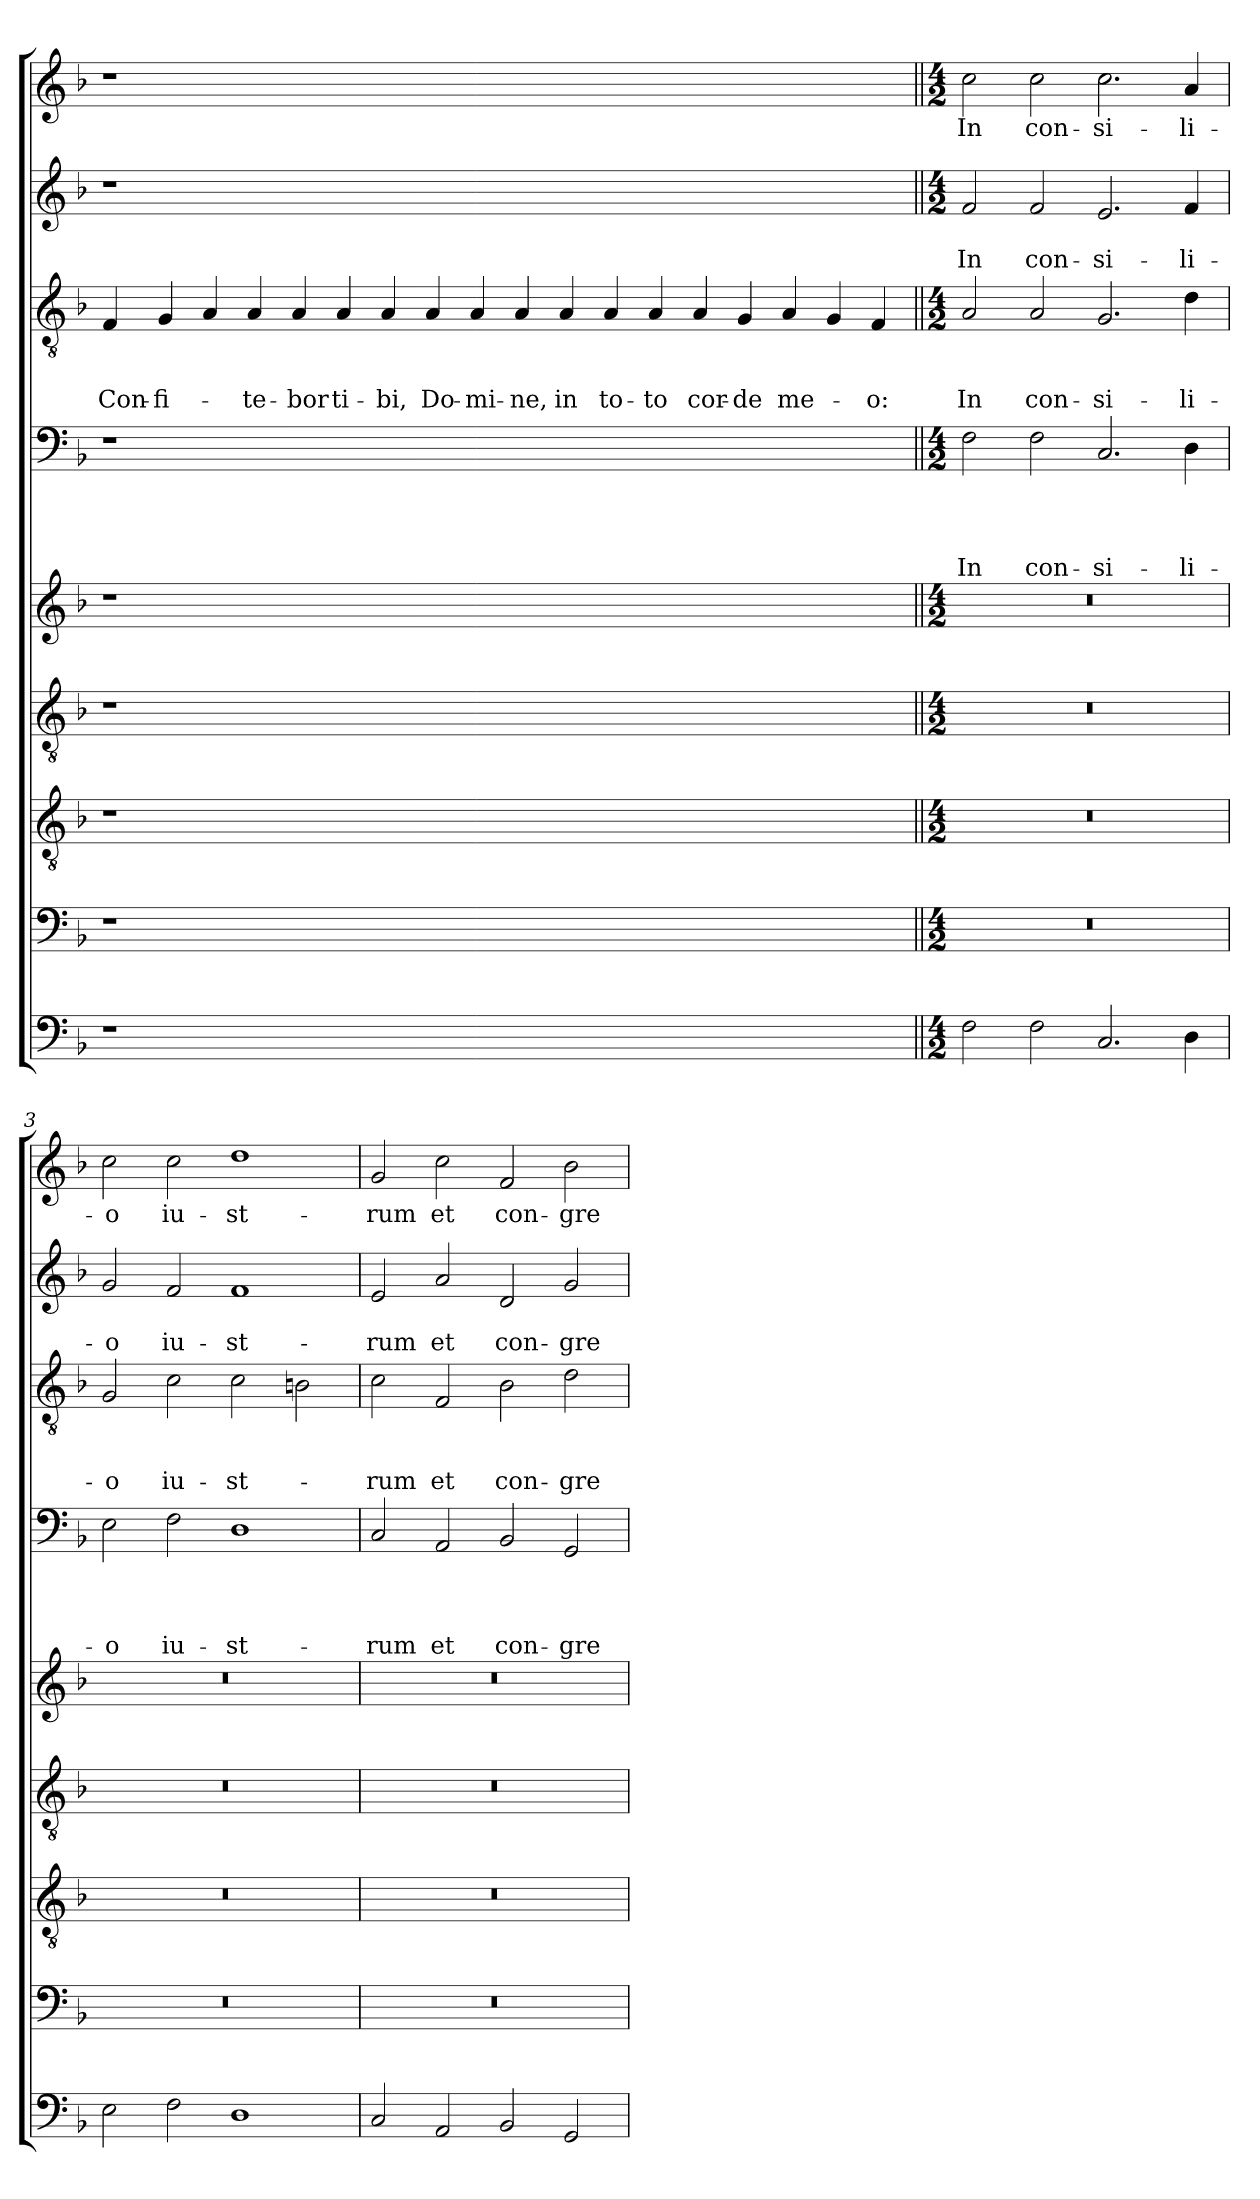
**kern	**kern	**kern	**kern	**kern	**kern	**text	**text	**text	**text	**kern	**text	**text	**text	**kern	**text	**text	**kern	**text
*part9	*part8	*part7	*part6	*part5	*part4	*part4	*part4	*part4	*part4	*part3	*part3	*part3	*part3	*part2	*part2	*part2	*part1	*part1
*staff9	*staff8	*staff7	*staff6	*staff5	*staff4	*staff4	*staff4	*staff4	*staff4	*staff3	*staff3	*staff3	*staff3	*staff2	*staff2	*staff2	*staff1	*staff1
*clefF4	*clefF4	*clefGv2	*clefGv2	*clefG2	*clefF4	*	*	*	*	*clefGv2	*	*	*	*clefG2	*	*	*clefG2	*
*k[b-]	*k[b-]	*k[b-]	*k[b-]	*k[b-]	*k[b-]	*	*	*	*	*k[b-]	*	*	*	*k[b-]	*	*	*k[b-]	*
*F:	*F:	*F:	*F:	*F:	*F:	*	*	*	*	*F:	*	*	*	*F:	*	*	*F:	*
=1	=1	=1	=1	=1	=1	=1	=1	=1	=1	=1	=1	=1	=1	=1	=1	=1	=1	=1
!	!	!	!	!	!	!	!	!	!	!LO:N:head=solid	!	!	!LO:LY:b	!	!	!	!	!
1r	1r	1r	1r	1r	1r	.	.	.	.	4F	.	.	Con-	1r	.	.	1r	.
!	!	!	!	!	!	!	!	!	!	!LO:N:head=solid	!	!	!LO:LY:b	!	!	!	!	!
.	.	.	.	.	.	.	.	.	.	4G	.	.	-fi-	.	.	.	.	.
!	!	!	!	!	!	!	!	!	!	!LO:N:head=solid	!	!	!	!	!	!	!	!
.	.	.	.	.	.	.	.	.	.	4A	.	.	.	.	.	.	.	.
!	!	!	!	!	!	!	!	!	!	!LO:N:head=solid	!	!	!LO:LY:b	!	!	!	!	!
.	.	.	.	.	.	.	.	.	.	4A	.	.	-te-	.	.	.	.	.
!	!	!	!	!	!	!	!	!	!	!LO:N:head=solid	!	!	!LO:LY:b	!	!	!	!	!
2%7ryy	2%7ryy	2%7ryy	2%7ryy	2%7ryy	2%7ryy	.	.	.	.	4A	.	.	-bor	2%7ryy	.	.	2%7ryy	.
!	!	!	!	!	!	!	!	!	!	!LO:N:head=solid	!	!	!LO:LY:b	!	!	!	!	!
.	.	.	.	.	.	.	.	.	.	4A	.	.	ti-	.	.	.	.	.
!	!	!	!	!	!	!	!	!	!	!LO:N:head=solid	!	!	!LO:LY:b	!	!	!	!	!
.	.	.	.	.	.	.	.	.	.	4A	.	.	-bi,	.	.	.	.	.
!	!	!	!	!	!	!	!	!	!	!LO:N:head=solid	!	!	!LO:LY:b	!	!	!	!	!
.	.	.	.	.	.	.	.	.	.	4A	.	.	Do-	.	.	.	.	.
!	!	!	!	!	!	!	!	!	!	!LO:N:head=solid	!	!	!LO:LY:b	!	!	!	!	!
.	.	.	.	.	.	.	.	.	.	4A	.	.	-mi-	.	.	.	.	.
!	!	!	!	!	!	!	!	!	!	!LO:N:head=solid	!	!	!LO:LY:b	!	!	!	!	!
.	.	.	.	.	.	.	.	.	.	4A	.	.	-ne,	.	.	.	.	.
!	!	!	!	!	!	!	!	!	!	!LO:N:head=solid	!	!	!LO:LY:b	!	!	!	!	!
.	.	.	.	.	.	.	.	.	.	4A	.	.	in	.	.	.	.	.
!	!	!	!	!	!	!	!	!	!	!LO:N:head=solid	!	!	!LO:LY:b	!	!	!	!	!
.	.	.	.	.	.	.	.	.	.	4A	.	.	to-	.	.	.	.	.
!	!	!	!	!	!	!	!	!	!	!LO:N:head=solid	!	!	!LO:LY:b	!	!	!	!	!
.	.	.	.	.	.	.	.	.	.	4A	.	.	-to	.	.	.	.	.
!	!	!	!	!	!	!	!	!	!	!LO:N:head=solid	!	!	!LO:LY:b	!	!	!	!	!
.	.	.	.	.	.	.	.	.	.	4A	.	.	cor-	.	.	.	.	.
!	!	!	!	!	!	!	!	!	!	!LO:N:head=solid	!	!	!LO:LY:b	!	!	!	!	!
.	.	.	.	.	.	.	.	.	.	4G	.	.	-de	.	.	.	.	.
!	!	!	!	!	!	!	!	!	!	!LO:N:head=solid	!	!	!LO:LY:b	!	!	!	!	!
.	.	.	.	.	.	.	.	.	.	4A	.	.	me-	.	.	.	.	.
!	!	!	!	!	!	!	!	!	!	!LO:N:head=solid	!	!	!	!	!	!	!	!
.	.	.	.	.	.	.	.	.	.	4G	.	.	.	.	.	.	.	.
!	!	!	!	!	!	!	!	!	!	!LO:N:head=solid	!	!	!LO:LY:b	!	!	!	!	!
.	.	.	.	.	.	.	.	.	.	4F	.	.	-o:	.	.	.	.	.
=2||	=2||	=2||	=2||	=2||	=2||	=2||	=2||	=2||	=2||	=2||	=2||	=2||	=2||	=2||	=2||	=2||	=2||	=2||
*M4/2	*M4/2	*M4/2	*M4/2	*M4/2	*M4/2	*	*	*	*	*M4/2	*	*	*	*M4/2	*	*	*M4/2	*
!	!	!	!	!	!	!	!	!	!LO:LY:b	!	!	!	!LO:LY:b	!	!	!LO:LY:b	!	!LO:LY:b
2F\	0r	0r	0r	0r	2F\	.	.	.	In	2A/	.	.	In	2f/	.	In	2cc\	In
!	!	!	!	!	!	!	!	!	!LO:LY:b	!	!	!	!LO:LY:b	!	!	!LO:LY:b	!	!LO:LY:b
2F\	.	.	.	.	2F\	.	.	.	con-	2A/	.	.	con-	2f/	.	con-	2cc\	con-
!	!	!	!	!	!	!	!	!	!LO:LY:b	!	!	!	!LO:LY:b	!	!	!LO:LY:b	!	!LO:LY:b
2.C/	.	.	.	.	2.C/	.	.	.	-si-	2.G/	.	.	-si-	2.e/	.	-si-	2.cc\	-si-
!	!	!	!	!	!	!	!	!	!LO:LY:b	!	!	!	!LO:LY:b	!	!	!LO:LY:b	!	!LO:LY:b
4D\	.	.	.	.	4D\	.	.	.	-li-	4d\	.	.	-li-	4f/	.	-li-	4a/	-li-
=3	=3	=3	=3	=3	=3	=3	=3	=3	=3	=3	=3	=3	=3	=3	=3	=3	=3	=3
!	!	!	!	!	!	!	!	!	!LO:LY:b	!	!	!	!LO:LY:b	!	!	!LO:LY:b	!	!LO:LY:b
2E\	0r	0r	0r	0r	2E\	.	.	.	-o	2G/	.	.	-o	2g/	.	-o	2cc\	-o
!	!	!	!	!	!	!	!	!	!LO:LY:b	!	!	!	!LO:LY:b	!	!	!LO:LY:b	!	!LO:LY:b
2F\	.	.	.	.	2F\	.	.	.	iu-	2c\	.	.	iu-	2f/	.	iu-	2cc\	iu-
!	!	!	!	!	!	!	!	!	!LO:LY:b	!	!	!	!LO:LY:b	!	!	!LO:LY:b	!	!LO:LY:b
1D	.	.	.	.	1D	.	.	.	-st-	2c\	.	.	-st-	1f	.	-st-	1dd	-st-
.	.	.	.	.	.	.	.	.	.	2Bn\	.	.	.	.	.	.	.	.
=4	=4	=4	=4	=4	=4	=4	=4	=4	=4	=4	=4	=4	=4	=4	=4	=4	=4	=4
!	!	!	!	!	!	!	!	!	!LO:LY:b	!	!	!	!LO:LY:b	!	!	!LO:LY:b	!	!LO:LY:b
2C/	0r	0r	0r	0r	2C/	.	.	.	-rum	2c\	.	.	-rum	2e/	.	-rum	2g/	-rum
!	!	!	!	!	!	!	!	!	!LO:LY:b	!	!	!	!LO:LY:b	!	!	!LO:LY:b	!	!LO:LY:b
2AA/	.	.	.	.	2AA/	.	.	.	et	2F/	.	.	et	2a/	.	et	2cc\	et
!	!	!	!	!	!	!	!	!	!LO:LY:b	!	!	!	!LO:LY:b	!	!	!LO:LY:b	!	!LO:LY:b
2BB-/	.	.	.	.	2BB-/	.	.	.	con-	2B-\	.	.	con-	2d/	.	con-	2f/	con-
!	!	!	!	!	!	!	!	!	!LO:LY:b	!	!	!	!LO:LY:b	!	!	!LO:LY:b	!	!LO:LY:b
2GG/	.	.	.	.	2GG/	.	.	.	-gre-	2d\	.	.	-gre-	2g/	.	-gre-	2b-\	-gre-
=	=	=	=	=	=	=	=	=	=	=	=	=	=	=	=	=	=	=
*-	*-	*-	*-	*-	*-	*-	*-	*-	*-	*-	*-	*-	*-	*-	*-	*-	*-	*-
